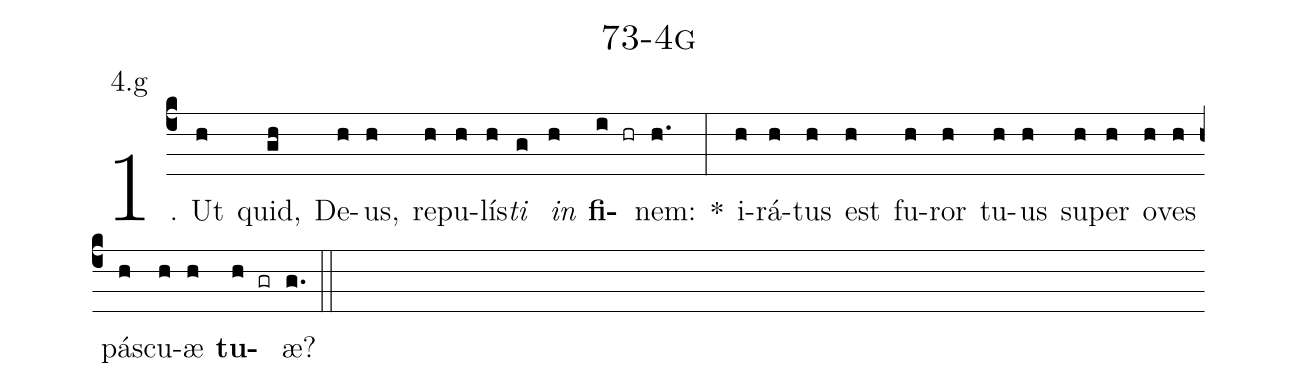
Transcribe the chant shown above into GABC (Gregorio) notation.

name: 73-4g;
annotation: 4.g;
%%
(c4)1. Ut(h) quid,(gh) De(h)us,(h) re(h)pu(h)lís(h)<i>ti</i>(g) <i>in</i>(h) <b>fi</b>(i hr)nem:(h.) *(:) i(h)rá(h)tus(h) est(h) fu(h)ror(h) tu(h)us(h) su(h)per(h) o(h)ves(h) pás(h)cu(h)æ(h) <b>tu</b>(h gr)æ?(g.) (::)
